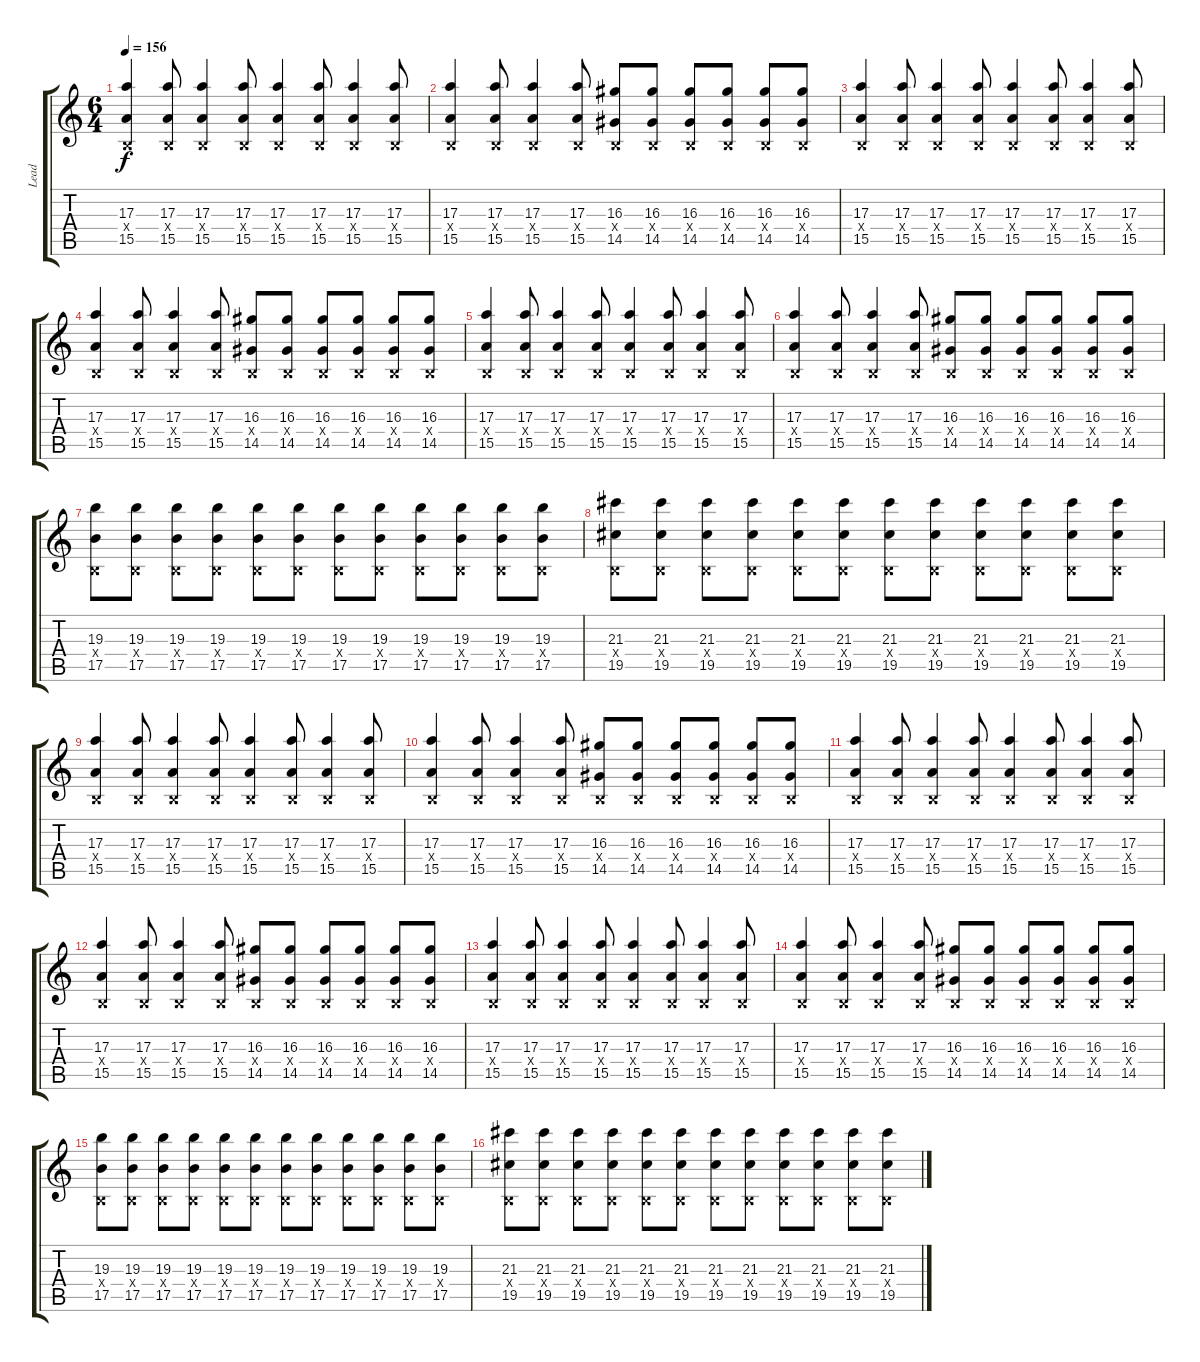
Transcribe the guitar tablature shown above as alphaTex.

\track ("Lead" "Lead") {instrument distortionguitar}
\staff {score tabs}
\tuning (Db4 Ab3 E3 B2 Gb2 Db2) {hide}
\ts (6 4)
\tempo 156
\clef g2
\ks c
(17.3 0.4{x} 15.5).4{dy f} (17.3 0.4{x} 15.5).8 (17.3 0.4{x} 15.5).4 (17.3 0.4{x} 15.5).8 (17.3 0.4{x} 15.5).4 (17.3 0.4{x} 15.5).8 (17.3 0.4{x} 15.5).4 (17.3 0.4{x} 15.5).8 |
(17.3 0.4{x} 15.5).4 (17.3 0.4{x} 15.5).8 (17.3 0.4{x} 15.5).4 (17.3 0.4{x} 15.5).8 (16.3 0.4{x} 14.5).8 (16.3 0.4{x} 14.5).8 (16.3 0.4{x} 14.5).8 (16.3 0.4{x} 14.5).8 (16.3 0.4{x} 14.5).8 (16.3 0.4{x} 14.5).8 |
(17.3 0.4{x} 15.5).4 (17.3 0.4{x} 15.5).8 (17.3 0.4{x} 15.5).4 (17.3 0.4{x} 15.5).8 (17.3 0.4{x} 15.5).4 (17.3 0.4{x} 15.5).8 (17.3 0.4{x} 15.5).4 (17.3 0.4{x} 15.5).8 |
(17.3 0.4{x} 15.5).4 (17.3 0.4{x} 15.5).8 (17.3 0.4{x} 15.5).4 (17.3 0.4{x} 15.5).8 (16.3 0.4{x} 14.5).8 (16.3 0.4{x} 14.5).8 (16.3 0.4{x} 14.5).8 (16.3 0.4{x} 14.5).8 (16.3 0.4{x} 14.5).8 (16.3 0.4{x} 14.5).8 |
(17.3 0.4{x} 15.5).4 (17.3 0.4{x} 15.5).8 (17.3 0.4{x} 15.5).4 (17.3 0.4{x} 15.5).8 (17.3 0.4{x} 15.5).4 (17.3 0.4{x} 15.5).8 (17.3 0.4{x} 15.5).4 (17.3 0.4{x} 15.5).8 |
(17.3 0.4{x} 15.5).4 (17.3 0.4{x} 15.5).8 (17.3 0.4{x} 15.5).4 (17.3 0.4{x} 15.5).8 (16.3 0.4{x} 14.5).8 (16.3 0.4{x} 14.5).8 (16.3 0.4{x} 14.5).8 (16.3 0.4{x} 14.5).8 (16.3 0.4{x} 14.5).8 (16.3 0.4{x} 14.5).8 |
(19.3 0.4{x} 17.5).8 (19.3 0.4{x} 17.5).8 (19.3 0.4{x} 17.5).8 (19.3 0.4{x} 17.5).8 (19.3 0.4{x} 17.5).8 (19.3 0.4{x} 17.5).8 (19.3 0.4{x} 17.5).8 (19.3 0.4{x} 17.5).8 (19.3 0.4{x} 17.5).8 (19.3 0.4{x} 17.5).8 (19.3 0.4{x} 17.5).8 (19.3 0.4{x} 17.5).8 |
(21.3 0.4{x} 19.5).8 (21.3 0.4{x} 19.5).8 (21.3 0.4{x} 19.5).8 (21.3 0.4{x} 19.5).8 (21.3 0.4{x} 19.5).8 (21.3 0.4{x} 19.5).8 (21.3 0.4{x} 19.5).8 (21.3 0.4{x} 19.5).8 (21.3 0.4{x} 19.5).8 (21.3 0.4{x} 19.5).8 (21.3 0.4{x} 19.5).8 (21.3 0.4{x} 19.5).8 |
(17.3 0.4{x} 15.5).4 (17.3 0.4{x} 15.5).8 (17.3 0.4{x} 15.5).4 (17.3 0.4{x} 15.5).8 (17.3 0.4{x} 15.5).4 (17.3 0.4{x} 15.5).8 (17.3 0.4{x} 15.5).4 (17.3 0.4{x} 15.5).8 |
(17.3 0.4{x} 15.5).4 (17.3 0.4{x} 15.5).8 (17.3 0.4{x} 15.5).4 (17.3 0.4{x} 15.5).8 (16.3 0.4{x} 14.5).8 (16.3 0.4{x} 14.5).8 (16.3 0.4{x} 14.5).8 (16.3 0.4{x} 14.5).8 (16.3 0.4{x} 14.5).8 (16.3 0.4{x} 14.5).8 |
(17.3 0.4{x} 15.5).4 (17.3 0.4{x} 15.5).8 (17.3 0.4{x} 15.5).4 (17.3 0.4{x} 15.5).8 (17.3 0.4{x} 15.5).4 (17.3 0.4{x} 15.5).8 (17.3 0.4{x} 15.5).4 (17.3 0.4{x} 15.5).8 |
(17.3 0.4{x} 15.5).4 (17.3 0.4{x} 15.5).8 (17.3 0.4{x} 15.5).4 (17.3 0.4{x} 15.5).8 (16.3 0.4{x} 14.5).8 (16.3 0.4{x} 14.5).8 (16.3 0.4{x} 14.5).8 (16.3 0.4{x} 14.5).8 (16.3 0.4{x} 14.5).8 (16.3 0.4{x} 14.5).8 |
(17.3 0.4{x} 15.5).4 (17.3 0.4{x} 15.5).8 (17.3 0.4{x} 15.5).4 (17.3 0.4{x} 15.5).8 (17.3 0.4{x} 15.5).4 (17.3 0.4{x} 15.5).8 (17.3 0.4{x} 15.5).4 (17.3 0.4{x} 15.5).8 |
(17.3 0.4{x} 15.5).4 (17.3 0.4{x} 15.5).8 (17.3 0.4{x} 15.5).4 (17.3 0.4{x} 15.5).8 (16.3 0.4{x} 14.5).8 (16.3 0.4{x} 14.5).8 (16.3 0.4{x} 14.5).8 (16.3 0.4{x} 14.5).8 (16.3 0.4{x} 14.5).8 (16.3 0.4{x} 14.5).8 |
(19.3 0.4{x} 17.5).8 (19.3 0.4{x} 17.5).8 (19.3 0.4{x} 17.5).8 (19.3 0.4{x} 17.5).8 (19.3 0.4{x} 17.5).8 (19.3 0.4{x} 17.5).8 (19.3 0.4{x} 17.5).8 (19.3 0.4{x} 17.5).8 (19.3 0.4{x} 17.5).8 (19.3 0.4{x} 17.5).8 (19.3 0.4{x} 17.5).8 (19.3 0.4{x} 17.5).8 |
(21.3 0.4{x} 19.5).8 (21.3 0.4{x} 19.5).8 (21.3 0.4{x} 19.5).8 (21.3 0.4{x} 19.5).8 (21.3 0.4{x} 19.5).8 (21.3 0.4{x} 19.5).8 (21.3 0.4{x} 19.5).8 (21.3 0.4{x} 19.5).8 (21.3 0.4{x} 19.5).8 (21.3 0.4{x} 19.5).8 (21.3 0.4{x} 19.5).8 (21.3 0.4{x} 19.5).8
